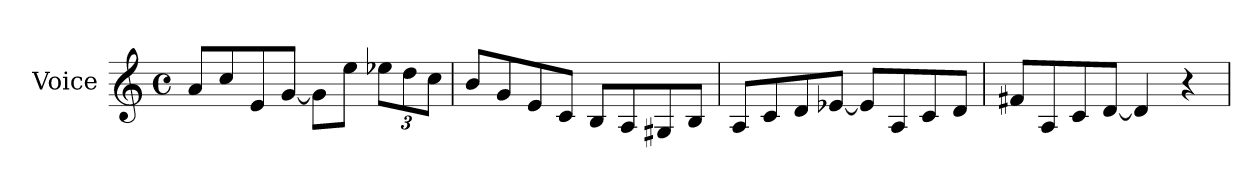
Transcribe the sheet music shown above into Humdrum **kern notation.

**kern
*part1
*staff1
*I"Voice
*I'Voice
*clefG2
*M4/4
*met(c)
=1
8a/L
8cc/
8e/
[<8g/J
8g\L]
8ee\J
12ee-X\L
12dd\
12cc\J
=2
8b/L
8g/
8e/
8c/J
8B/L
8A/
8G#X/
8B/J
=3
8A/L
8c/
8d/
[<8e-X/J
8e-/L]
8A/
8c/
8d/J
=4
8f#X/L
8A/
8c/
[<8d/J
4d/]
4r
=
*-
